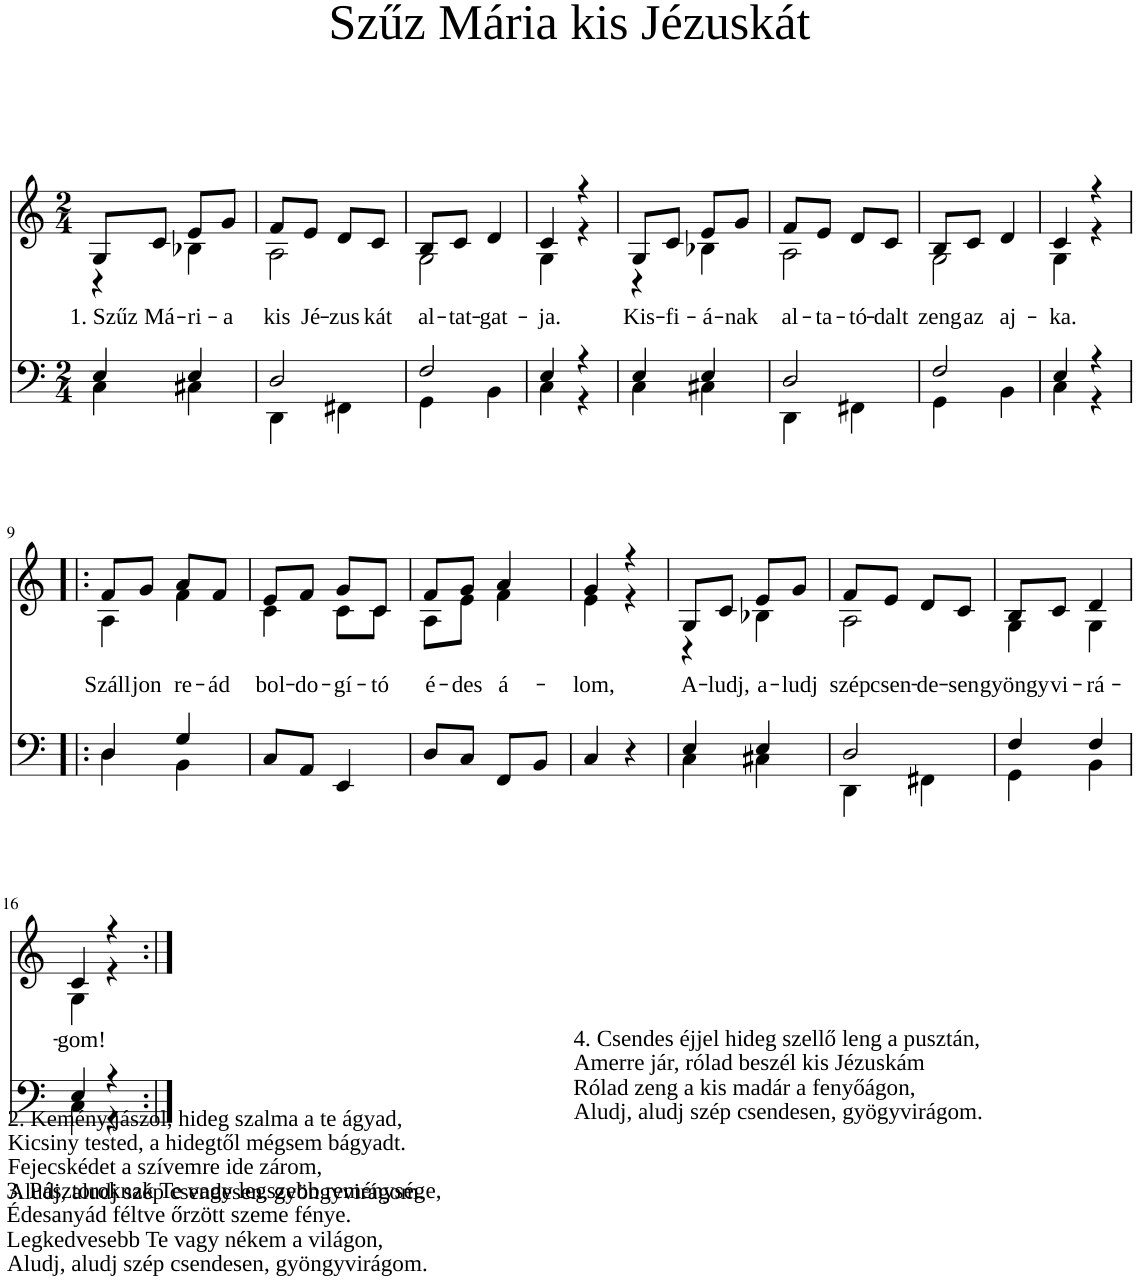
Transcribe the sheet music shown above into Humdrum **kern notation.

**kern	**kern	**text
*part2	*part1	*part1
*staff2	*staff1	*staff1
*I"Voice	*I"Voice	*
*clefF4	*clefG2	*
*k[]	*k[]	*
*M2/4	*M2/4	*
=1	=1	=1
*^	*	*
!	!	!	!LO:LY:b
*	*	*^	*
4E/	4C\	8G/L	4r	1. Szűz
!	!	!	!	!LO:LY:b
.	.	8c/J	.	Má-
!	!	!	!	!LO:LY:b
4E/	4C#X\	8e/L	4B-X\	-ri-
!	!	!	!	!LO:LY:b
.	.	8g/J	.	-a
=2	=2	=2	=2	=2
!	!	!	!	!LO:LY:b
2D/	4DD\	8f/L	2A\	kis
!	!	!	!	!LO:LY:b
.	.	8e/J	.	Jé-
!	!	!	!	!LO:LY:b
.	4FF#X\	8d/L	.	-zus-
!	!	!	!	!LO:LY:b
.	.	8c/J	.	-kát
=3	=3	=3	=3	=3
!	!	!	!	!LO:LY:b
2F/	4GG\	8B/L	2G\	al-
!	!	!	!	!LO:LY:b
.	.	8c/J	.	-tat-
!	!	!	!	!LO:LY:b
.	4BB\	4d/	.	-gat-
=4	=4	=4	=4	=4
!	!	!	!	!LO:LY:b
4E/	4C\	4c/	4G\	-ja.
4r	4r	4r	4r	.
=5	=5	=5	=5	=5
!	!	!	!	!LO:LY:b
4E/	4C\	8G/L	4r	Kis-
!	!	!	!	!LO:LY:b
.	.	8c/J	.	-fi-
!	!	!	!	!LO:LY:b
4E/	4C#X\	8e/L	4B-X\	-á-
!	!	!	!	!LO:LY:b
.	.	8g/J	.	-nak
=6	=6	=6	=6	=6
!	!	!	!	!LO:LY:b
2D/	4DD\	8f/L	2A\	al-
!	!	!	!	!LO:LY:b
.	.	8e/J	.	-ta-
!	!	!	!	!LO:LY:b
.	4FF#X\	8d/L	.	-tó-
!	!	!	!	!LO:LY:b
.	.	8c/J	.	-dalt
=7	=7	=7	=7	=7
!	!	!	!	!LO:LY:b
2F/	4GG\	8B/L	2G\	zeng
!	!	!	!	!LO:LY:b
.	.	8c/J	.	az
!	!	!	!	!LO:LY:b
.	4BB\	4d/	.	aj-
=8	=8	=8	=8	=8
!	!	!	!	!LO:LY:b
4E/	4C\	4c/	4G\	-ka.
4r	4r	4r	4r	.
!!LO:LB:g=z	!!
=9!|:	=9!|:	=9!|:	=9!|:	=9!|:
!	!	!	!	!LO:LY:b
4D/	4D\	8f/L	4A\	Száll-
!	!	!	!	!LO:LY:b
.	.	8g/J	.	-jon
!	!	!	!	!LO:LY:b
4G/	4BB\	8a/L	4f\	re-
!	!	!	!	!LO:LY:b
.	.	8f/J	.	-ád
*v	*v	*	*	*
=10	=10	=10	=10
!	!	!	!LO:LY:b
8C/L	8e/L	4c\	bol-
!	!	!	!LO:LY:b
8AA/J	8f/J	.	-do-
!	!	!	!LO:LY:b
4EE/	8g/L	8c\L	-gí-
!	!	!	!LO:LY:b
.	8c/J	8c\J	-tó
=11	=11	=11	=11
!	!	!	!LO:LY:b
8D/L	8f/L	8A\L	é-
!	!	!	!LO:LY:b
8C/J	8g/J	8e\J	-des
!	!	!	!LO:LY:b
8FF/L	4a/	4f\	á-
8BB/J	.	.	.
=12	=12	=12	=12
!	!	!	!LO:LY:b
4C/	4g/	4e\	-lom,
4r	4r	4r	.
=13	=13	=13	=13
*^	*	*	*
!	!	!	!	!LO:LY:b
4E/	4C\	8G/L	4r	A-
!	!	!	!	!LO:LY:b
.	.	8c/J	.	-ludj,
!	!	!	!	!LO:LY:b
4E/	4C#X\	8e/L	4B-X\	a-
!	!	!	!	!LO:LY:b
.	.	8g/J	.	-ludj
=14	=14	=14	=14	=14
!	!	!	!	!LO:LY:b
2D/	4DD\	8f/L	2A\	szép
!	!	!	!	!LO:LY:b
.	.	8e/J	.	csen-
!	!	!	!	!LO:LY:b
.	4FF#X\	8d/L	.	-de-
!	!	!	!	!LO:LY:b
.	.	8c/J	.	-sen
=15	=15	=15	=15	=15
!	!	!	!	!LO:LY:b
4F/	4GG\	8B/L	4G\	gyöngy-
!	!	!	!	!LO:LY:b
.	.	8c/J	.	-vi-
!	!	!	!	!LO:LY:b
4F/	4BB\	4d/	4G\	-rá-
!!LO:LB:g=z	!!
=16	=16	=16	=16	=16
!	!	!	!	!LO:LY:b
4E/	4C\	4c/	4G\	-gom!
4r	4r	4r	4r	.
*v	*v	*	*	*
*	*v	*v	*
=:|!	=:|!	=:|!
*-	*-	*-
